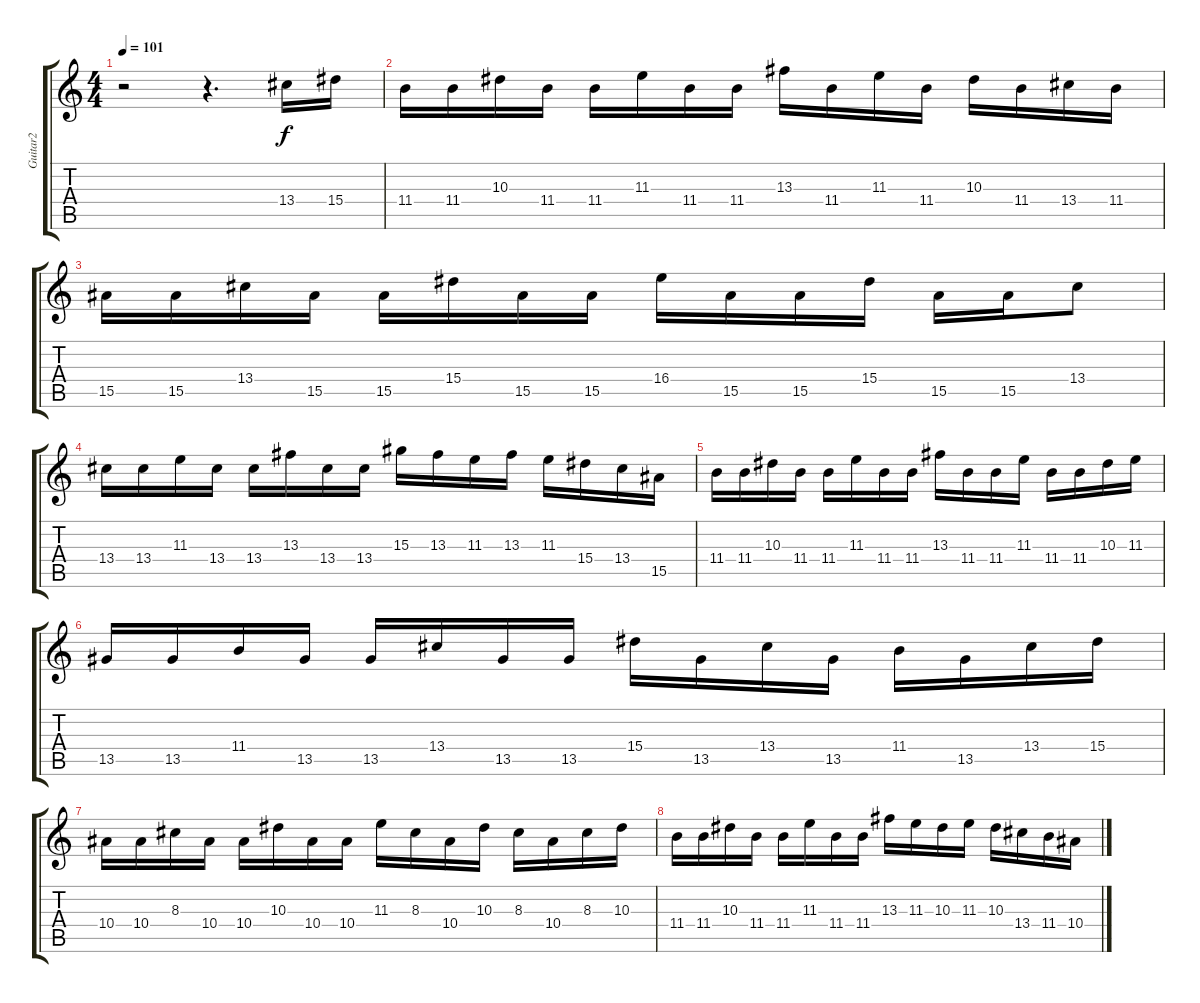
\track ("Guitar2" "Guitar2") {instrument distortionguitar}
\staff {score tabs}
\tuning (D4 A3 F3 C3 G2 D2) {hide}
\ts (4 4)
\tempo 101
\clef g2
\ks c
r.2{dy f} r.4{d} 13.4.16 15.4.16 |
11.4.16 11.4.16 10.3.16 11.4.16 11.4.16 11.3.16 11.4.16 11.4.16 13.3.16 11.4.16 11.3.16 11.4.16 10.3.16 11.4.16 13.4.16 11.4.16 |
15.5.16 15.5.16 13.4.16 15.5.16 15.5.16 15.4.16 15.5.16 15.5.16 16.4.16 15.5.16 15.5.16 15.4.16 15.5.16 15.5.16 13.4.8 |
13.4.16 13.4.16 11.3.16 13.4.16 13.4.16 13.3.16 13.4.16 13.4.16 15.3.16 13.3.16 11.3.16 13.3.16 11.3.16 15.4.16 13.4.16 15.5.16 |
11.4.16 11.4.16 10.3.16 11.4.16 11.4.16 11.3.16 11.4.16 11.4.16 13.3.16 11.4.16 11.4.16 11.3.16 11.4.16 11.4.16 10.3.16 11.3.16 |
13.5.16 13.5.16 11.4.16 13.5.16 13.5.16 13.4.16 13.5.16 13.5.16 15.4.16 13.5.16 13.4.16 13.5.16 11.4.16 13.5.16 13.4.16 15.4.16 |
10.4.16 10.4.16 8.3.16 10.4.16 10.4.16 10.3.16 10.4.16 10.4.16 11.3.16 8.3.16 10.4.16 10.3.16 8.3.16 10.4.16 8.3.16 10.3.16 |
11.4.16 11.4.16 10.3.16 11.4.16 11.4.16 11.3.16 11.4.16 11.4.16 13.3.16 11.3.16 10.3.16 11.3.16 10.3.16 13.4.16 11.4.16 10.4.16
